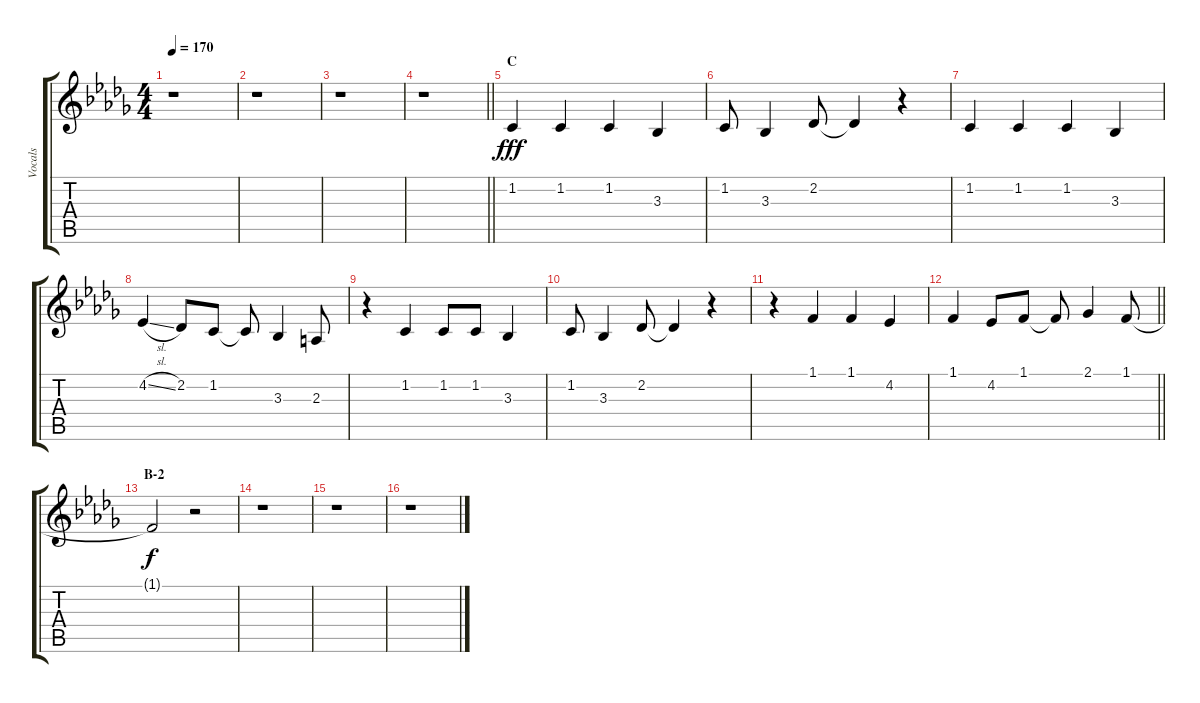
\track ("Vocals" "Vocals") {instrument voiceoohs}
\staff {score tabs}
\tuning (E4 B3 G3 D3 A2 E2) {hide}
\ts (4 4)
\tempo 170
\clef g2
\ks db
r.1{dy fff} |
r.1 |
r.1 |
\barLineRight lightlight
r.1 |
\section ("" "C")
1.2.4 1.2.4 1.2.4 3.3.4 |
1.2.8 3.3.4 2.2.8 2.2{t}.4 r.4 |
1.2.4 1.2.4 1.2.4 3.3.4 |
4.2{sl}.4 2.2.8 1.2.8 1.2{t}.8 3.3.4 2.3.8 |
r.4 1.2.4 1.2.8 1.2.8 3.3.4 |
1.2.8 3.3.4 2.2.8 2.2{t}.4 r.4 |
r.4 1.1.4 1.1.4 4.2.4 |
\barLineRight lightlight
1.1.4 4.2.8 1.1.8 1.1{t}.8 2.1.4 1.1.8 |
\section ("" "B-2")
1.1{t}.2{dy f} r.2 |
r.1 |
r.1 |
r.1
